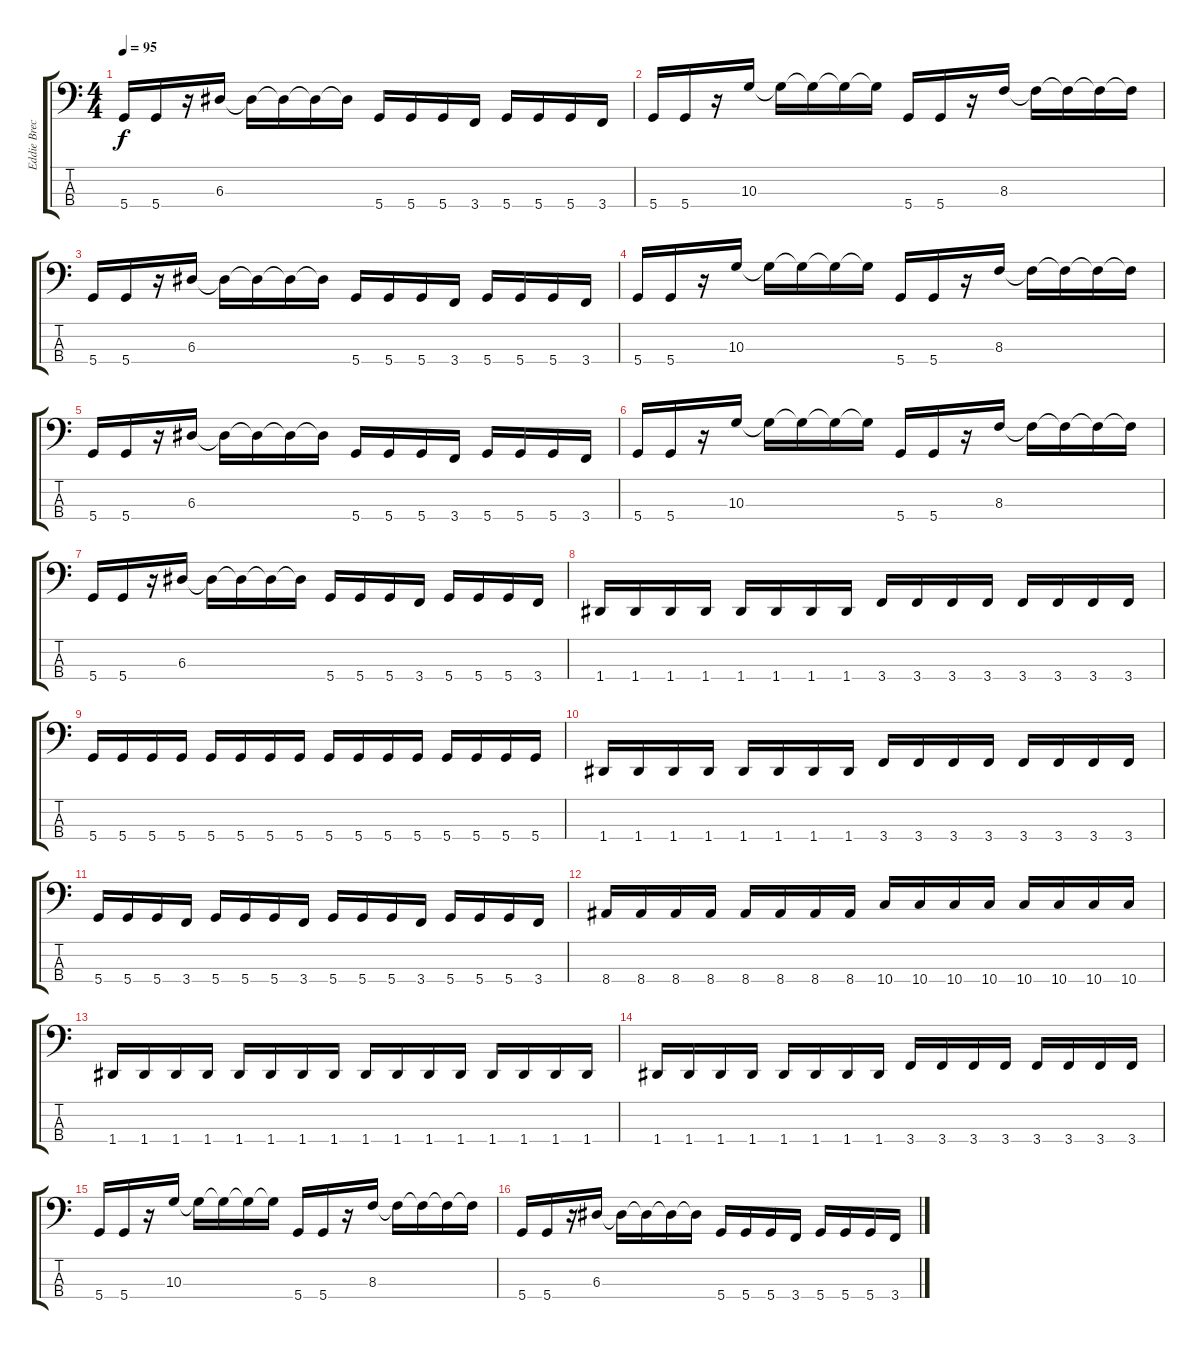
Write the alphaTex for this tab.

\track ("Eddie Breckenridge" "Eddie Brec") {instrument electricbasspick}
\staff {score tabs}
\tuning (G2 D2 A1 D1) {hide}
\ts (4 4)
\tempo 95
\clef f4
\ks c
5.4.16{dy f} 5.4.16 r.16 6.3.16 6.3{t}.16 6.3{t}.16 6.3{t}.16 6.3{t}.16 5.4.16 5.4.16 5.4.16 3.4.16 5.4.16 5.4.16 5.4.16 3.4.16 |
5.4.16 5.4.16 r.16 10.3.16 10.3{t}.16 10.3{t}.16 10.3{t}.16 10.3{t}.16 5.4.16 5.4.16 r.16 8.3.16 8.3{t}.16 8.3{t}.16 8.3{t}.16 8.3{t}.16 |
5.4.16 5.4.16 r.16 6.3.16 6.3{t}.16 6.3{t}.16 6.3{t}.16 6.3{t}.16 5.4.16 5.4.16 5.4.16 3.4.16 5.4.16 5.4.16 5.4.16 3.4.16 |
5.4.16 5.4.16 r.16 10.3.16 10.3{t}.16 10.3{t}.16 10.3{t}.16 10.3{t}.16 5.4.16 5.4.16 r.16 8.3.16 8.3{t}.16 8.3{t}.16 8.3{t}.16 8.3{t}.16 |
5.4.16 5.4.16 r.16 6.3.16 6.3{t}.16 6.3{t}.16 6.3{t}.16 6.3{t}.16 5.4.16 5.4.16 5.4.16 3.4.16 5.4.16 5.4.16 5.4.16 3.4.16 |
5.4.16 5.4.16 r.16 10.3.16 10.3{t}.16 10.3{t}.16 10.3{t}.16 10.3{t}.16 5.4.16 5.4.16 r.16 8.3.16 8.3{t}.16 8.3{t}.16 8.3{t}.16 8.3{t}.16 |
5.4.16 5.4.16 r.16 6.3.16 6.3{t}.16 6.3{t}.16 6.3{t}.16 6.3{t}.16 5.4.16 5.4.16 5.4.16 3.4.16 5.4.16 5.4.16 5.4.16 3.4.16 |
1.4.16 1.4.16 1.4.16 1.4.16 1.4.16 1.4.16 1.4.16 1.4.16 3.4.16 3.4.16 3.4.16 3.4.16 3.4.16 3.4.16 3.4.16 3.4.16 |
5.4.16 5.4.16 5.4.16 5.4.16 5.4.16 5.4.16 5.4.16 5.4.16 5.4.16 5.4.16 5.4.16 5.4.16 5.4.16 5.4.16 5.4.16 5.4.16 |
1.4.16 1.4.16 1.4.16 1.4.16 1.4.16 1.4.16 1.4.16 1.4.16 3.4.16 3.4.16 3.4.16 3.4.16 3.4.16 3.4.16 3.4.16 3.4.16 |
5.4.16 5.4.16 5.4.16 3.4.16 5.4.16 5.4.16 5.4.16 3.4.16 5.4.16 5.4.16 5.4.16 3.4.16 5.4.16 5.4.16 5.4.16 3.4.16 |
8.4.16 8.4.16 8.4.16 8.4.16 8.4.16 8.4.16 8.4.16 8.4.16 10.4.16 10.4.16 10.4.16 10.4.16 10.4.16 10.4.16 10.4.16 10.4.16 |
1.4.16 1.4.16 1.4.16 1.4.16 1.4.16 1.4.16 1.4.16 1.4.16 1.4.16 1.4.16 1.4.16 1.4.16 1.4.16 1.4.16 1.4.16 1.4.16 |
1.4.16 1.4.16 1.4.16 1.4.16 1.4.16 1.4.16 1.4.16 1.4.16 3.4.16 3.4.16 3.4.16 3.4.16 3.4.16 3.4.16 3.4.16 3.4.16 |
5.4.16 5.4.16 r.16 10.3.16 10.3{t}.16 10.3{t}.16 10.3{t}.16 10.3{t}.16 5.4.16 5.4.16 r.16 8.3.16 8.3{t}.16 8.3{t}.16 8.3{t}.16 8.3{t}.16 |
5.4.16 5.4.16 r.16 6.3.16 6.3{t}.16 6.3{t}.16 6.3{t}.16 6.3{t}.16 5.4.16 5.4.16 5.4.16 3.4.16 5.4.16 5.4.16 5.4.16 3.4.16
